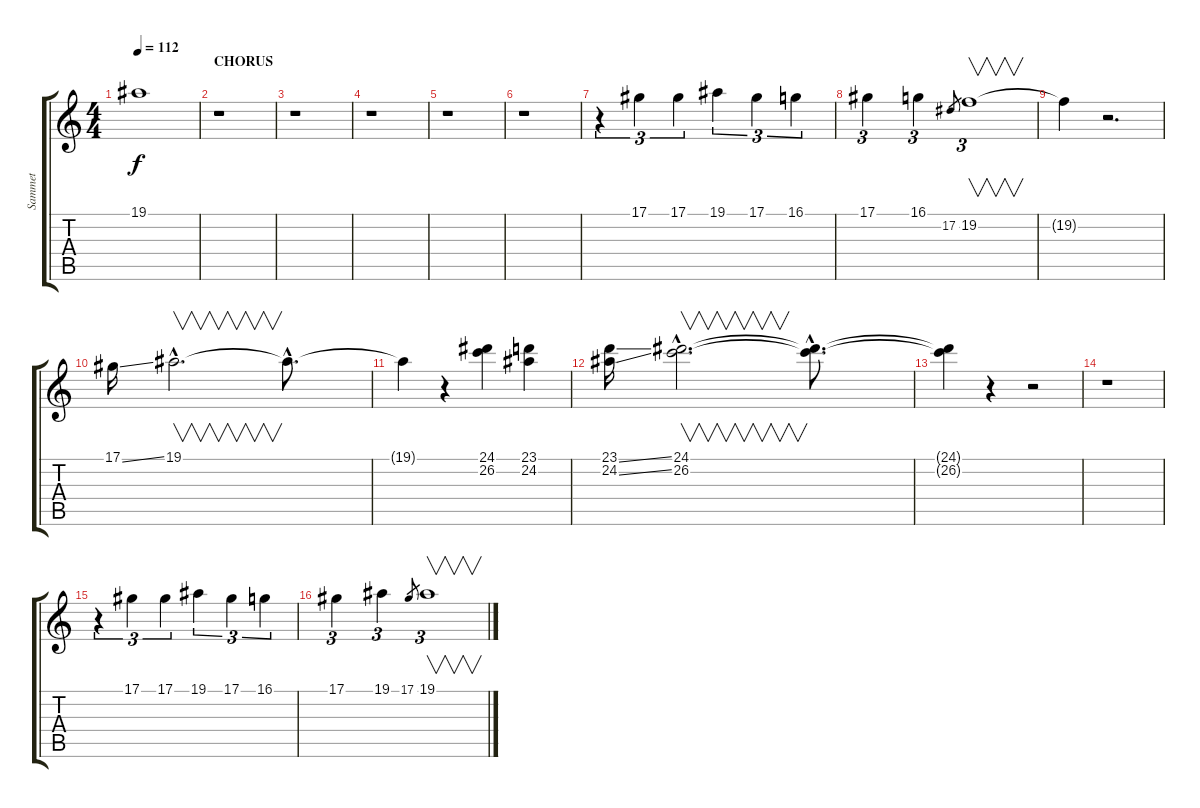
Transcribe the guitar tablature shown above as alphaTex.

\track ("Sammet" "Sammet") {instrument choiraahs}
\staff {score tabs}
\tuning (Eb4 Bb3 Gb3 Db3 Ab2 Eb2) {hide}
\ts (4 4)
\tempo 112
\clef g2
\ks c
19.1{t}.1{dy f} |
\section ("" "CHORUS")
r.1 |
r.1 |
r.1 |
r.1 |
r.1 |
r.4{tu (3 2)} 17.1.4{tu (3 2)} 17.1.4{tu (3 2)} 19.1.4{tu (3 2)} 17.1.4{tu (3 2)} 16.1.4{tu (3 2)} |
17.1.4{tu (3 2)} 16.1.4{tu (3 2)} 17.2.8{gr} 19.2.1{v tu (3 2)} |
19.2{t}.4 r.2{d} |
17.1{ss}.16 19.1{hac}.2{v d} 19.1{hac t}.8{d} |
19.1{t}.4 r.4 (24.1 26.2).4{volume 15} (23.1 24.2).4 |
(23.1{ss} 24.2{ss}).16 (24.1{hac} 26.2{hac}).2{v d} (24.1{hac t} 26.2{hac t}).8{d} |
(24.1{t} 26.2{t}).4 r.4 r.2 |
r.1 |
r.4{tu (3 2)} 17.1.4{tu (3 2) volume 13} 17.1.4{tu (3 2)} 19.1.4{tu (3 2)} 17.1.4{tu (3 2)} 16.1.4{tu (3 2)} |
17.1.4{tu (3 2) volume 12} 19.1.4{tu (3 2)} 17.1.8{gr} 19.1.1{v tu (3 2)}
